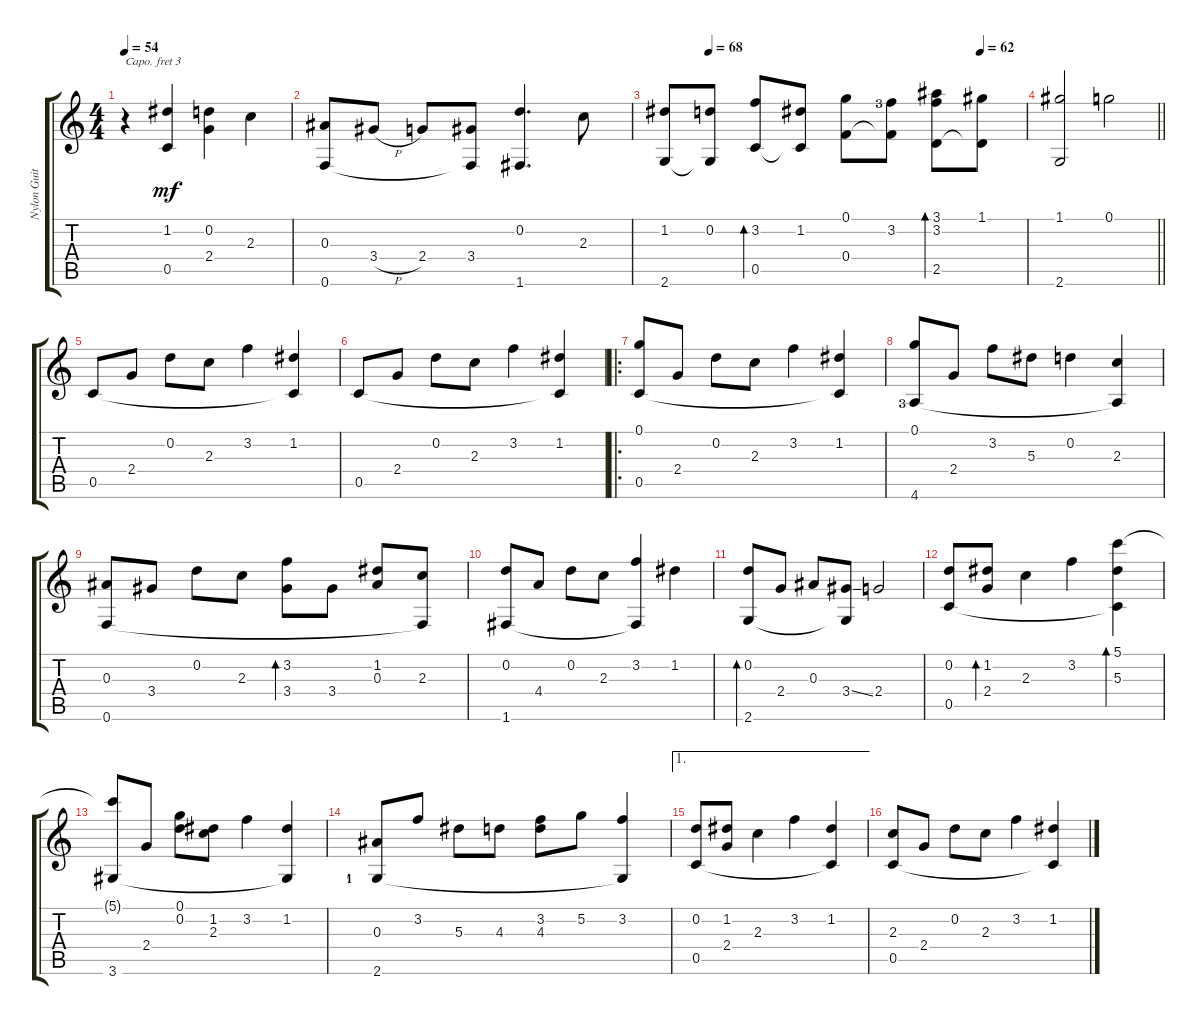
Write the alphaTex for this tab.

\track ("Nylon Guitar" "Nylon Guit") {instrument acousticguitarnylon}
\staff {score tabs}
\capo 3
\tuning (E4 B3 G3 D3 A2 D2) {hide}
\ts (4 4)
\tempo 54
\clef g2
\ks c
r.4{dy mf instrument acousticguitarnylon} (1.2 0.5).4 (0.2 2.4).4 2.3.4 |
(0.3 0.6).8 3.4{h}.8 2.4.8 (3.4 0.6{t}).8 (0.2 1.6).4{d} 2.3.8 |
\tempo (68 0.125)
\tempo (62 0.875)
(1.2 2.6).8 (0.2 2.6{t}).8 (3.2 0.5).8{bd 60} (1.2 0.5{t}).8 (0.1 0.4).8 (3.2{lf 4} 0.4{t}).8 (3.1 3.2 2.5).8{bd 480} (1.1 2.5{t}).8 |
\barLineRight lightlight
(1.1 2.6).2 0.1.2 |
0.5.8 2.4.8 0.2.8 2.3.8 3.2.4 (1.2 0.5{t}).4 |
0.5.8 2.4.8 0.2.8 2.3.8 3.2.4 (1.2 0.5{t}).4 |
\ro
(0.1 0.5).8 2.4.8 0.2.8 2.3.8 3.2.4 (1.2 0.5{t}).4 |
(0.1 4.6{lf 4}).8 2.4.8 3.2.8 5.3.8 0.2.4 (2.3 4.6{t}).4 |
(0.3 0.6).8 3.4.8 0.2.8 2.3.8 (3.2 3.4).8{bd 60} 3.4.8 (1.2 0.3).8 (2.3 0.6{t}).8 |
(0.2 1.6).8 4.4.8 0.2.8 2.3.8 (3.2 1.6{t}).4 1.2.4 |
(0.2 2.6).8{bd 60} 2.4.8 0.3.8 (3.4{ss} 2.6{t}).8 2.4.2 |
(0.2 0.5).8 (1.2 2.4).8{bd 30} 2.3.4 3.2.4 (5.1 5.3 0.5{t}).4{bd 120} |
(5.1{t} 3.6).8 2.4.8 (0.1 0.2).8 (1.2 2.3).8 3.2.4 (1.2 3.6{t}).4 |
(0.3 2.6{lf 2}).8 3.2.8 5.3.8 4.3.8 (3.2 4.3).8 5.2.8 (3.2 2.6{t}).4 |
\ae 1
(0.2 0.5).8 (1.2 2.4).8 2.3.4 3.2.4 (1.2 0.5{t}).4 |
(2.3 0.5).8 2.4.8 0.2.8 2.3.8 3.2.4 (1.2 0.5{t}).4
